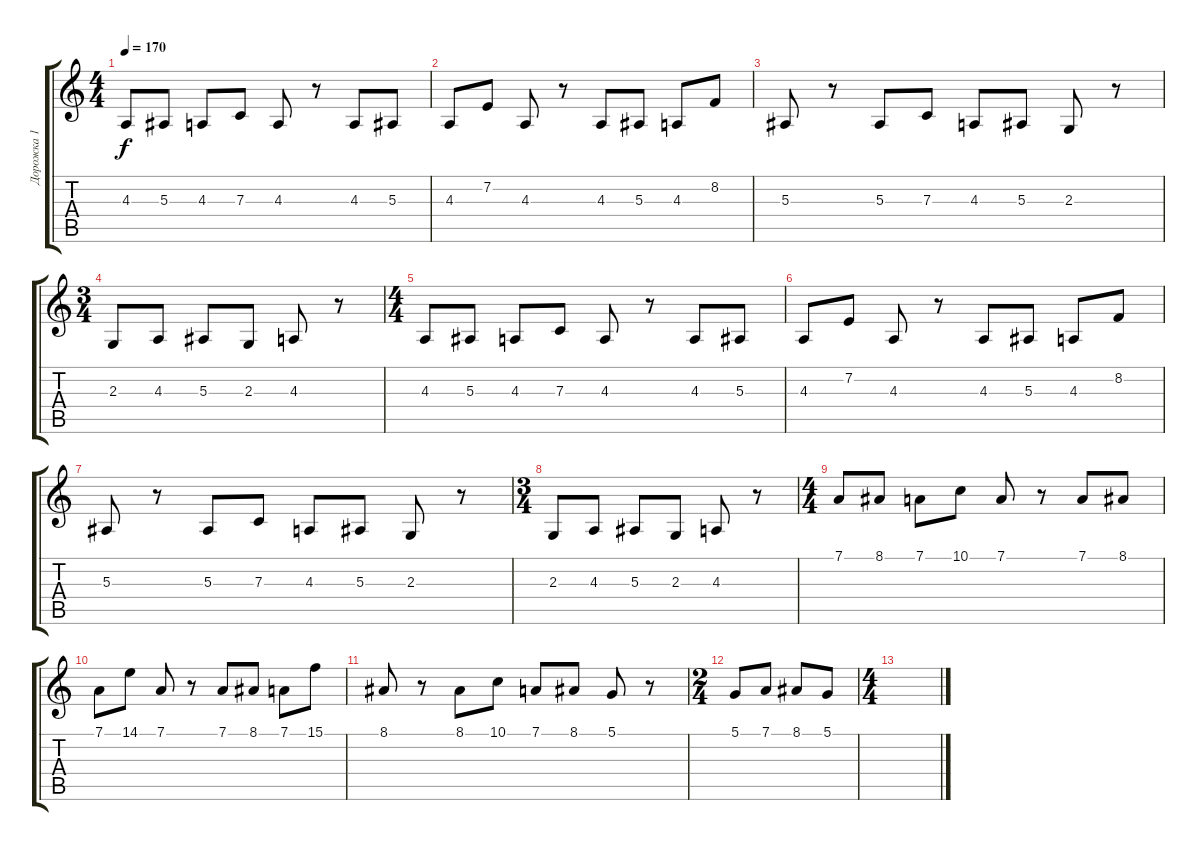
\track ("Дорожка 1" "Дорожка 1") {instrument pizzicatostrings}
\staff {score tabs}
\tuning (D4 A3 F3 C3 G2 D2) {hide}
\ts (4 4)
\tempo 170
\clef g2
\ks c
4.3.8{dy f instrument pizzicatostrings} 5.3.8 4.3.8 7.3.8 4.3.8 r.8 4.3.8 5.3.8 |
4.3.8 7.2.8 4.3.8 r.8 4.3.8 5.3.8 4.3.8 8.2.8 |
5.3.8 r.8 5.3.8 7.3.8 4.3.8 5.3.8 2.3.8 r.8 |
\ts (3 4)
2.3.8 4.3.8 5.3.8 2.3.8 4.3.8 r.8 |
\ts (4 4)
4.3.8 5.3.8 4.3.8 7.3.8 4.3.8 r.8 4.3.8 5.3.8 |
4.3.8 7.2.8 4.3.8 r.8 4.3.8 5.3.8 4.3.8 8.2.8 |
5.3.8 r.8 5.3.8 7.3.8 4.3.8 5.3.8 2.3.8 r.8 |
\ts (3 4)
2.3.8 4.3.8 5.3.8 2.3.8 4.3.8 r.8 |
\ts (4 4)
7.1.8 8.1.8 7.1.8 10.1.8 7.1.8 r.8 7.1.8 8.1.8 |
7.1.8 14.1.8 7.1.8 r.8 7.1.8 8.1.8 7.1.8 15.1.8 |
8.1.8 r.8 8.1.8 10.1.8 7.1.8 8.1.8 5.1.8 r.8 |
\ts (2 4)
5.1.8 7.1.8 8.1.8 5.1.8 |
\ts (4 4)
